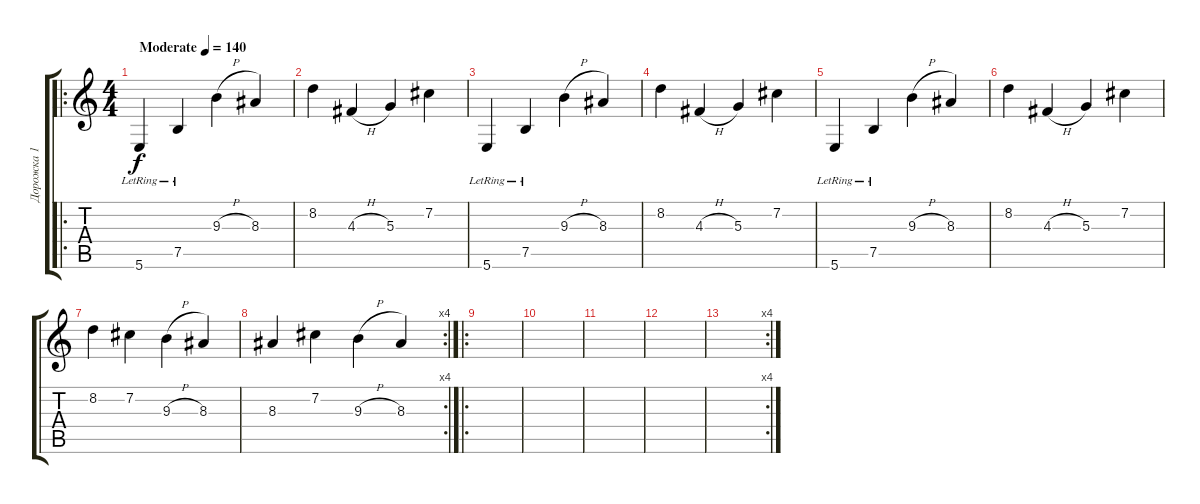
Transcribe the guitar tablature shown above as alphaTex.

\track ("Дорожка 1" "Дорожка 1") {instrument acousticguitarsteel}
\staff {score tabs}
\tuning (B3 Gb3 D3 A2 E2 B1) {hide}
\ro
\ts (4 4)
\tempo (140 "Moderate")
\clef g2
\ks c
5.6{lr}.4{dy f instrument acousticguitarsteel} 7.5{lr}.4 9.3{h}.4 8.3.4 |
8.2.4 4.3{h}.4 5.3.4 7.2.4 |
5.6{lr}.4 7.5{lr}.4 9.3{h}.4 8.3.4 |
8.2.4 4.3{h}.4 5.3.4 7.2.4 |
5.6{lr}.4 7.5{lr}.4 9.3{h}.4 8.3.4 |
8.2.4 4.3{h}.4 5.3.4 7.2.4 |
8.2.4 7.2.4 9.3{h}.4 8.3.4 |
\rc 4
8.3.4 7.2.4 9.3{h}.4 8.3.4 |
\ro
|
|
|
|
\rc 4
